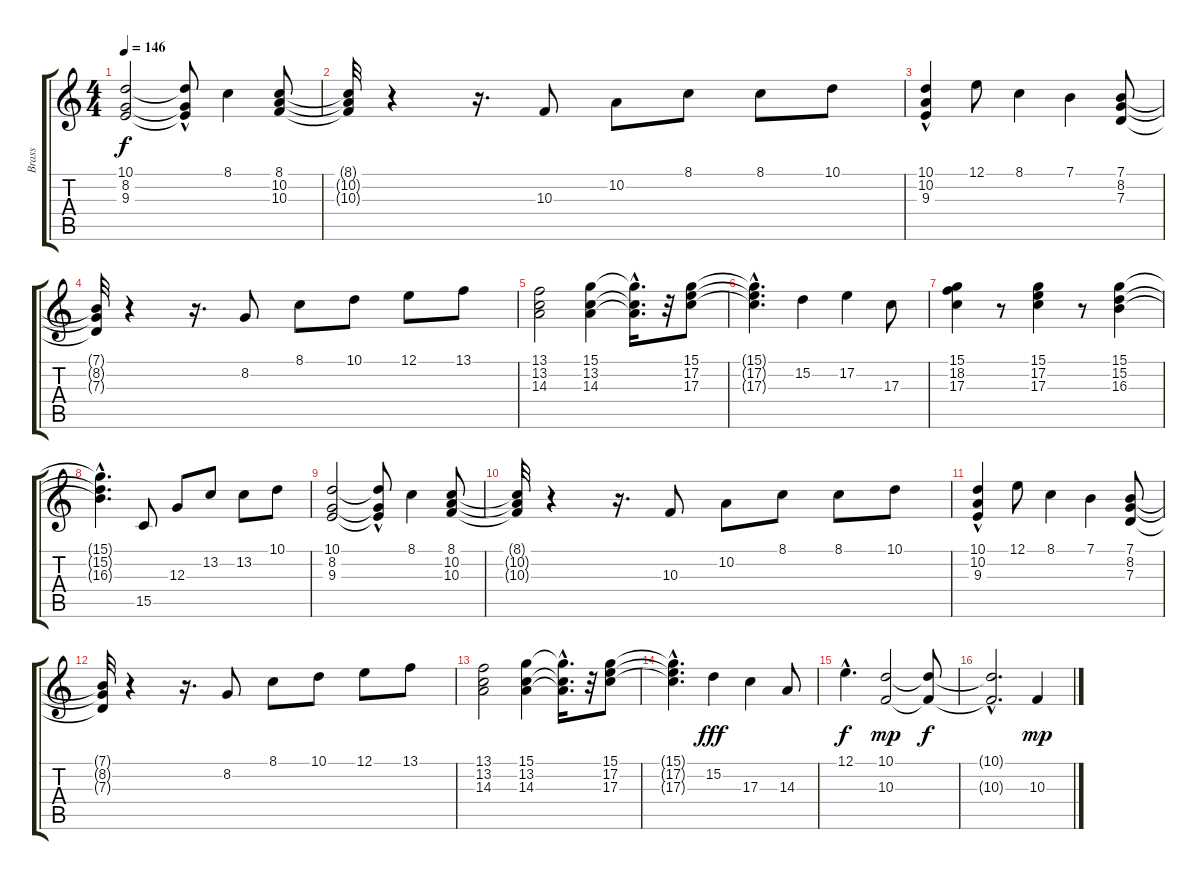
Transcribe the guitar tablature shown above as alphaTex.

\track ("Brass" "Brass") {instrument synthstrings2}
\staff {score tabs}
\tuning (E4 B3 G3 D3 A2 E2) {hide}
\ts (4 4)
\tempo 146
\clef g2
\ks c
(10.1 8.2 9.3).2{dy f} (10.1{t} 8.2{hac t} 9.3{hac t}).8 8.1.4 (8.1 10.2 10.3).8 |
(8.1{t} 10.2{t} 10.3{t}).32 r.4 r.16{d} 10.3.8 10.2.8 8.1.8 8.1.8 10.1.8 |
(10.1 10.2{hac} 9.3{hac}).4 12.1.8 8.1.4 7.1.4 (7.1 8.2 7.3).8 |
(7.1{t} 8.2{t} 7.3{t}).32 r.4 r.16{d} 8.2.8 8.1.8 10.1.8 12.1.8 13.1.8 |
(13.1 13.2 14.3).2 (15.1 13.2 14.3).4 (15.1{hac t} 13.2{hac t} 14.3{hac t}).16{d} r.32 (15.1 17.2 17.3).8 |
(15.1{hac t} 17.2{hac t} 17.3{hac t}).4{d} 15.2.4 17.2.4 17.3.8 |
(15.1 18.2 17.3).4 r.8 (15.1 17.2 17.3).4 r.8 (15.1 15.2 16.3).4 |
(15.1{hac t} 15.2{hac t} 16.3{hac t}).4{d volume 13} 15.5.8 12.3.8 13.2.8 13.2.8 10.1.8 |
(10.1 8.2 9.3).2 (10.1{t} 8.2{hac t} 9.3{hac t}).8 8.1.4 (8.1 10.2 10.3).8 |
(8.1{t} 10.2{t} 10.3{t}).32 r.4 r.16{d} 10.3.8 10.2.8 8.1.8 8.1.8 10.1.8 |
(10.1 10.2{hac} 9.3{hac}).4 12.1.8 8.1.4 7.1.4 (7.1 8.2 7.3).8 |
(7.1{t} 8.2{t} 7.3{t}).32 r.4 r.16{d} 8.2.8 8.1.8 10.1.8 12.1.8 13.1.8 |
(13.1 13.2 14.3).2 (15.1 13.2 14.3).4 (15.1{hac t} 13.2{hac t} 14.3{hac t}).16{d} r.32 (15.1 17.2 17.3).8 |
(15.1{hac t} 17.2{hac t} 17.3{hac t}).4{d} 15.2.4{dy fff} 17.3.4 14.3.8 |
12.1{hac}.4{d dy f} (10.1 10.3).2{dy mp} (10.1{t} 10.3{t}).8{dy f} |
(10.1{hac t} 10.3{t}).2{d} 10.3.4{dy mp}
